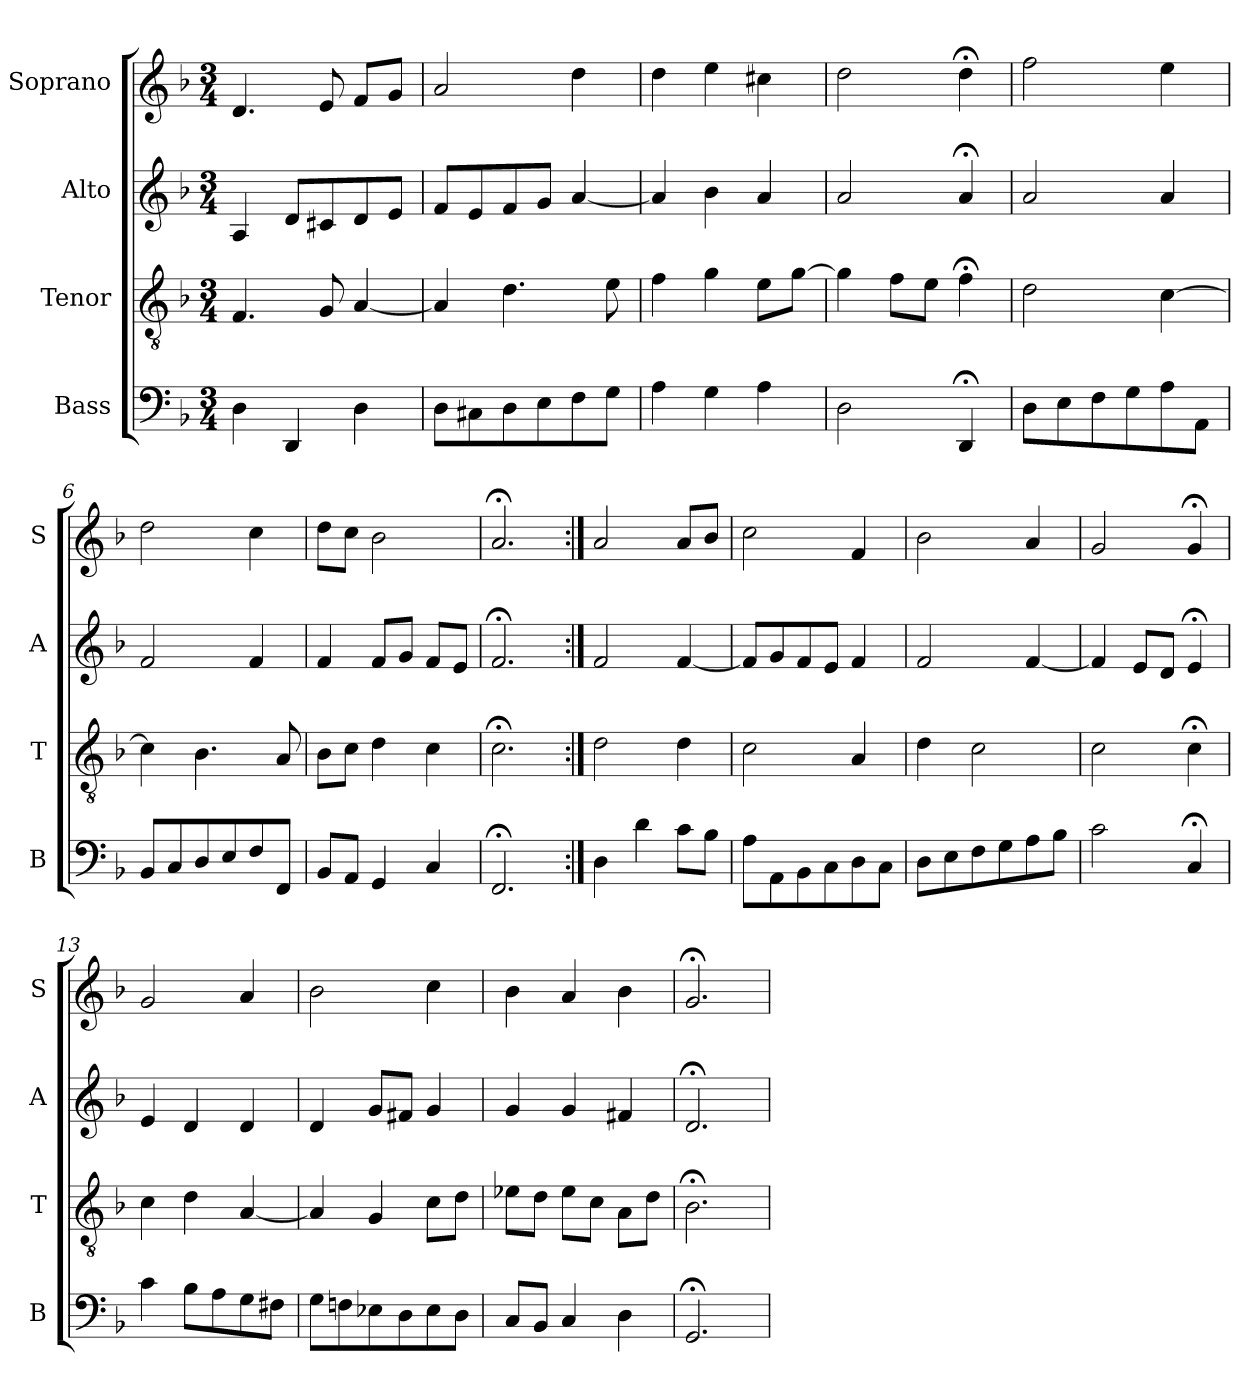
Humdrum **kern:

**kern	**kern	**kern	**kern
*part4	*part3	*part2	*part1
*staff4	*staff3	*staff2	*staff1
*I"Bass	*I"Tenor	*I"Alto	*I"Soprano
*I'B	*I'T	*I'A	*I'S
*clefF4	*clefGv2	*clefG2	*clefG2
*k[b-]	*k[b-]	*k[b-]	*k[b-]
*d:	*d:	*d:	*d:
*M3/4	*M3/4	*M3/4	*M3/4
*MM100	*MM100	*MM100	*MM100
=1	=1	=1	=1
4D	4.F	4A	4.d
4DD	.	8dL	.
.	8G	8c#X	8e
4D	[4Ai	8d	8fL
.	.	8eJ	8gJ
=2	=2	=2	=2
8DL	4Ai]	8fL	2a
8C#Xi	.	8e	.
8Di	4.di	8f	.
8E	.	8gJ	.
8F	.	[4a	4dd
8GJ	8e	.	.
=3	=3	=3	=3
4A	4f	4a]	4dd
4G	4g	4b-	4ee
4A	8eL	4a	4cc#X
.	[8gJ	.	.
=4	=4	=4	=4
2D	4g]	2a	2dd
.	8fL	.	.
.	8eJ	.	.
4DD;<	4f;<	4a;<	4dd;<
=5	=5	=5	=5
8DL	2d	2a	2ff
8E	.	.	.
8F	.	.	.
8G	.	.	.
8A	[4c	4a	4ee
8AAJ	.	.	.
=6	=6	=6	=6
8BB-L	4c]	2f	2dd
8C	.	.	.
8D	4.B-	.	.
8E	.	.	.
8F	.	4f	4cc
8FFJ	8A	.	.
=7	=7	=7	=7
8BB-L	8B-L	4f	8ddL
8AAJ	8cJ	.	8ccJ
4GG	4d	8fL	2b-
.	.	8gJ	.
4C	4c	8fL	.
.	.	8eJ	.
=8	=8	=8	=8
2.FF;<	2.c;<	2.f;<	2.a;<
=9:|!	=9:|!	=9:|!	=9:|!
4D	2d	2f	2a
4d	.	.	.
8cL	4d	[4f	8aL
8B-J	.	.	8b-J
=10	=10	=10	=10
8AL	2c	8fL]	2cc
8AA	.	8g	.
8BB-	.	8f	.
8C	.	8eJ	.
8D	4Ai	4f	4f
8CiJ	.	.	.
=11	=11	=11	=11
8DiL	4di	2f	2b-
8E	.	.	.
8F	2c	.	.
8G	.	.	.
8A	.	[4f	4a
8B-J	.	.	.
=12	=12	=12	=12
2c	2c	4f]	2g
.	.	8eL	.
.	.	8dJ	.
4C;<	4c;<	4e;<	4g;<
=13	=13	=13	=13
4c	4c	4e	2g
8B-L	4d	4d	.
8A	.	.	.
8G	[4A	4d	4a
8F#XJ	.	.	.
=14	=14	=14	=14
8GL	4A]	4d	2b-
8Fn	.	.	.
8E-X	4G	8gL	.
8D	.	8f#XJ	.
8E-	8cL	4g	4cc
8DJ	8dJ	.	.
=15	=15	=15	=15
8CL	8e-XL	4g	4b-
8BB-J	8dJ	.	.
4C	8e-L	4g	4a
.	8cJ	.	.
4D	8AL	4f#X	4b-
.	8dJ	.	.
=16	=16	=16	=16
2.GG;<	2.B-;<	2.d;<	2.g;<
=	=	=	=
*-	*-	*-	*-
